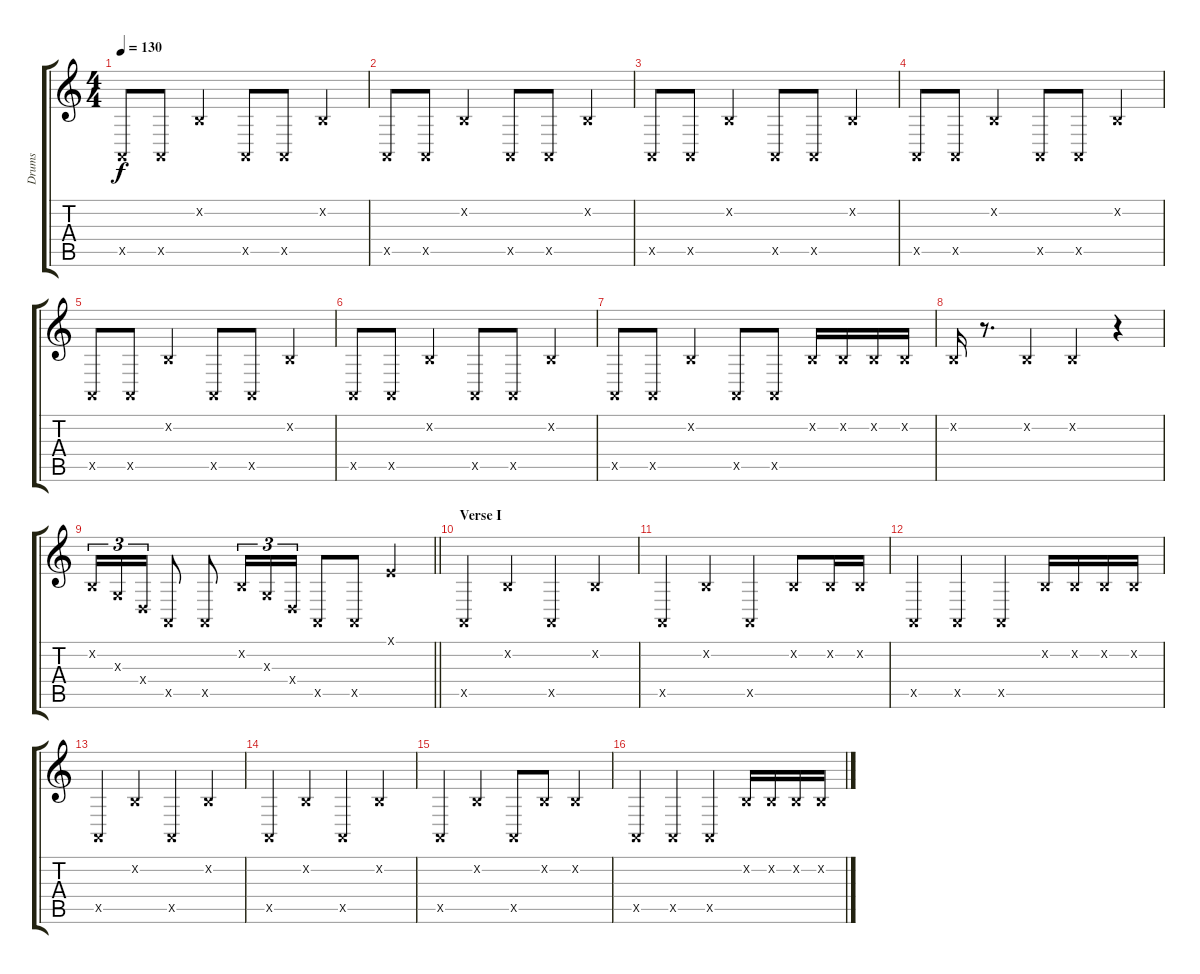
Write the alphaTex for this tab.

\track ("Drums" "Drums") {instrument synthdrum}
\staff {score tabs}
\tuning (E4 B3 G3 D3 A2 E2) {hide}
\ts (4 4)
\tempo 130
\clef g2
\ks c
0.5{x}.8{dy f instrument synthdrum} 0.5{x}.8 0.2{x}.4 0.5{x}.8 0.5{x}.8 0.2{x}.4 |
0.5{x}.8 0.5{x}.8 0.2{x}.4 0.5{x}.8 0.5{x}.8 0.2{x}.4 |
0.5{x}.8 0.5{x}.8 0.2{x}.4 0.5{x}.8 0.5{x}.8 0.2{x}.4 |
0.5{x}.8 0.5{x}.8 0.2{x}.4 0.5{x}.8 0.5{x}.8 0.2{x}.4 |
0.5{x}.8 0.5{x}.8 0.2{x}.4 0.5{x}.8 0.5{x}.8 0.2{x}.4 |
0.5{x}.8 0.5{x}.8 0.2{x}.4 0.5{x}.8 0.5{x}.8 0.2{x}.4 |
0.5{x}.8 0.5{x}.8 0.2{x}.4 0.5{x}.8 0.5{x}.8 0.2{x}.16 0.2{x}.16 0.2{x}.16 0.2{x}.16 |
0.2{x}.16 r.8{d} 0.2{x}.4 0.2{x}.4 r.4 |
\barLineRight lightlight
0.2{x}.16{tu (3 2)} 0.3{x}.16{tu (3 2)} 0.4{x}.16{tu (3 2)} 0.5{x}.8 0.5{x}.8 0.2{x}.16{tu (3 2)} 0.3{x}.16{tu (3 2)} 0.4{x}.16{tu (3 2)} 0.5{x}.8 0.5{x}.8 0.1{x}.4 |
\section ("" "Verse I")
0.5{x}.4 0.2{x}.4 0.5{x}.4 0.2{x}.4 |
0.5{x}.4 0.2{x}.4 0.5{x}.4 0.2{x}.8 0.2{x}.16 0.2{x}.16 |
0.5{x}.4 0.5{x}.4 0.5{x}.4 0.2{x}.16 0.2{x}.16 0.2{x}.16 0.2{x}.16 |
0.5{x}.4 0.2{x}.4 0.5{x}.4 0.2{x}.4 |
0.5{x}.4 0.2{x}.4 0.5{x}.4 0.2{x}.4 |
0.5{x}.4 0.2{x}.4 0.5{x}.8 0.2{x}.8 0.2{x}.4 |
0.5{x}.4 0.5{x}.4 0.5{x}.4 0.2{x}.16 0.2{x}.16 0.2{x}.16 0.2{x}.16
